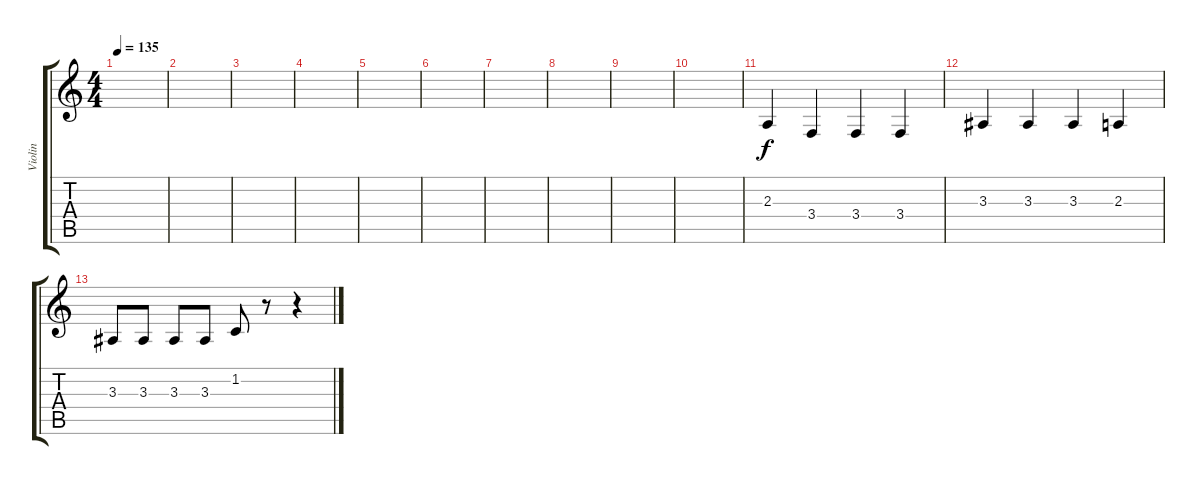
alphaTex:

\track ("Violin" "Violin") {instrument violin}
\staff {score tabs}
\tuning (E4 B3 G3 D3 A2 E2) {hide}
\ts (4 4)
\tempo 135
\clef g2
\ks c
|
|
|
|
|
|
|
|
|
|
2.3.4 3.4.4 3.4.4 3.4.4 |
3.3.4 3.3.4 3.3.4 2.3.4 |
3.3.8 3.3.8 3.3.8 3.3.8 1.2.8 r.8 r.4
